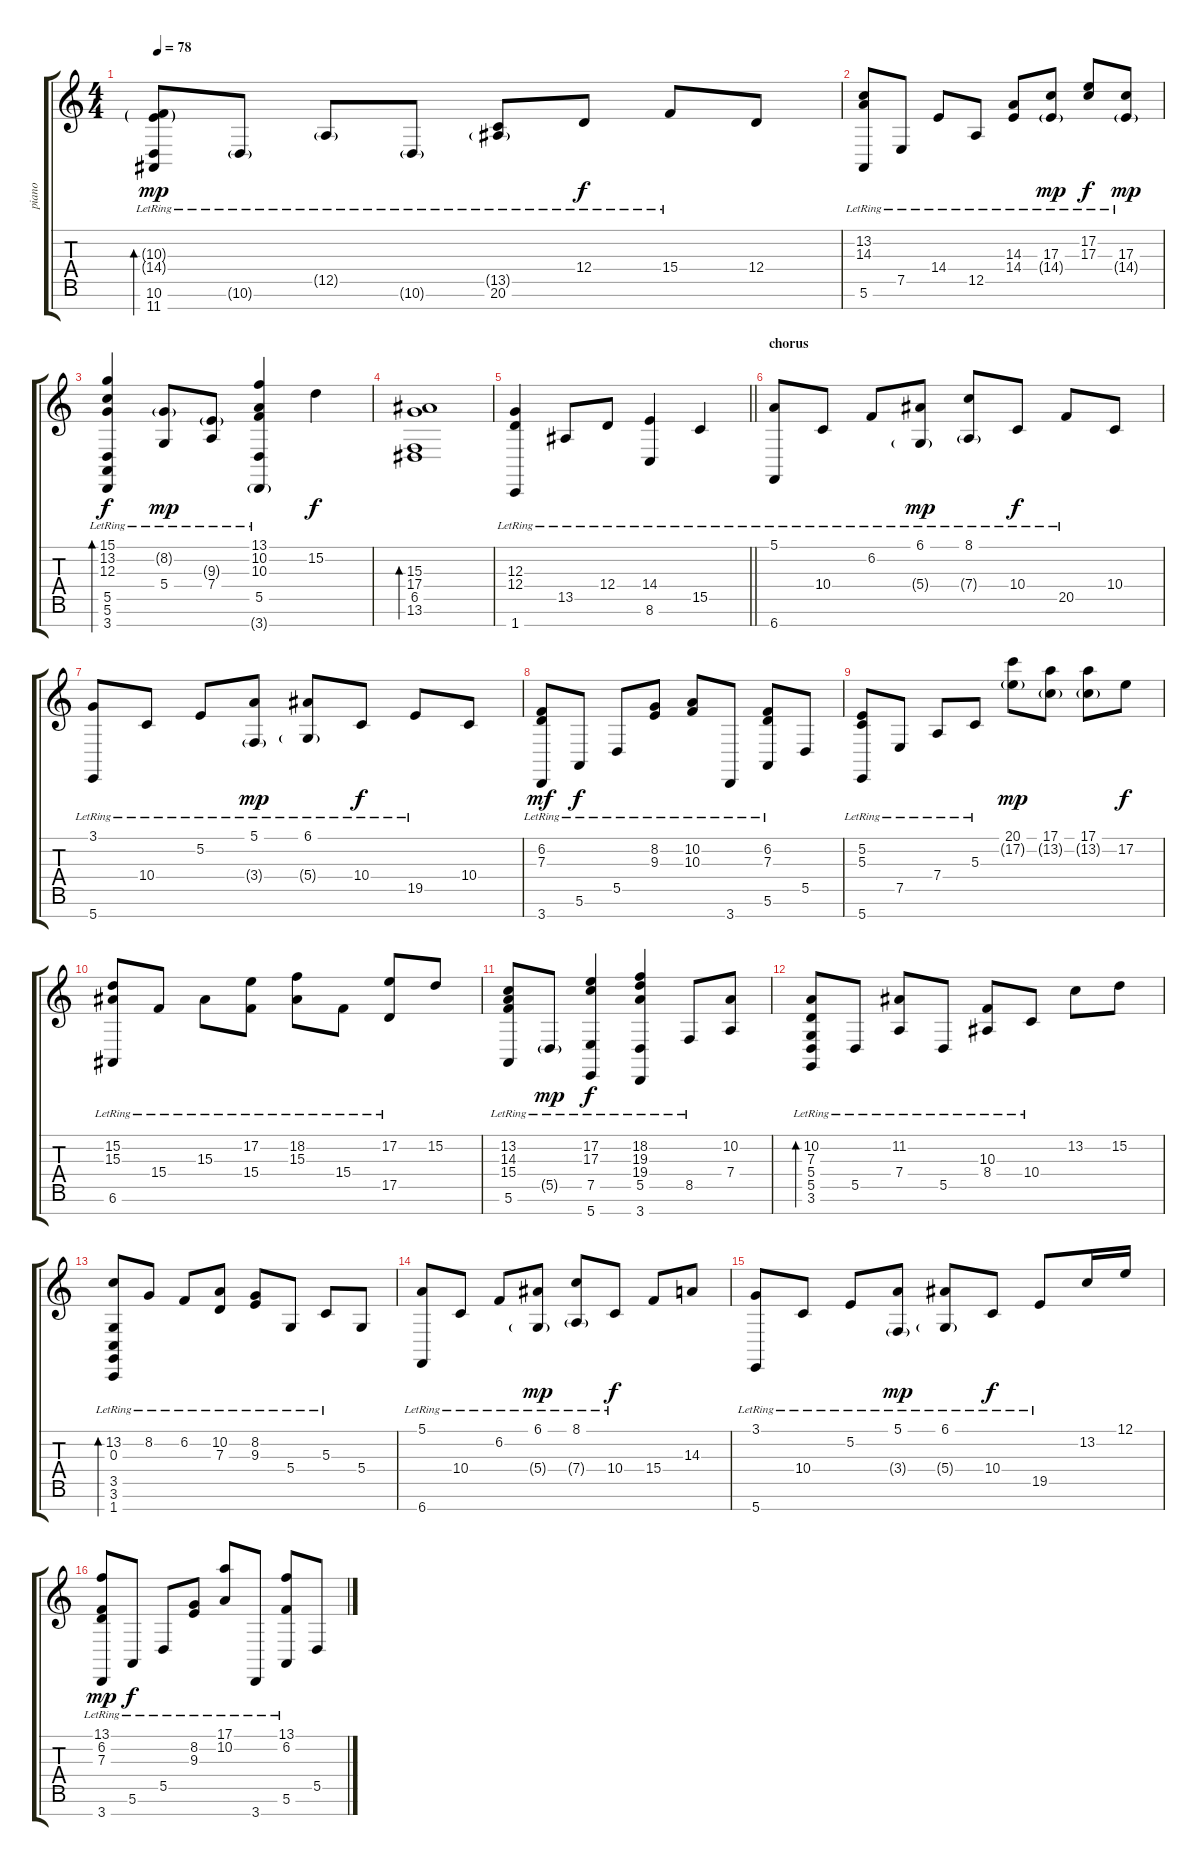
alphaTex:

\track ("piano" "piano") {instrument acousticgrandpiano}
\staff {score tabs}
\tuning (E4 B3 G3 D3 A2 E2 B1) {hide}
\ts (4 4)
\tempo 78
\clef g2
\ks c
(10.3{g lr} 14.4{g lr} 10.6{lr} 11.7{lr}).8{bd 240 dy mp} 10.6{g lr}.8 12.5{g lr}.8 10.6{g lr}.8 (13.5{g lr} 20.6{lr}).8 12.4{lr}.8{dy f} 15.4{lr}.8 12.4.8 |
(13.2{lr} 14.3{lr} 5.6{lr}).8 7.5{lr}.8 14.4{lr}.8 12.5{lr}.8 (14.3{lr} 14.4{lr}).8 (17.3{lr} 14.4{g lr}).8{dy mp} (17.2{lr} 17.3{lr}).8{dy f} (17.3{lr} 14.4{g lr}).8{dy mp} |
(15.1{lr} 13.2{lr} 12.3{lr} 5.5{lr} 5.6{lr} 3.7{lr}).4{bd 240 dy f} (8.2{g lr} 5.4{lr}).8{dy mp} (9.3{g lr} 7.4{lr}).8 (13.1{lr} 10.2{lr} 10.3{lr} 5.5{lr} 3.7{g lr}).4 15.2.4{dy f} |
(15.3 17.4 6.5 13.6).1{bd 240} |
\barLineRight lightlight
(12.3{lr} 12.4{lr} 1.7{lr}).4 13.5{lr}.8 12.4{lr}.8 (14.4{lr} 8.6{lr}).4 15.5{lr}.4 |
\section ("" "chorus")
(5.1{lr} 6.7{lr}).8 10.4{lr}.8 6.2{lr}.8 (6.1{lr} 5.4{g lr}).8{dy mp} (8.1{lr} 7.4{g lr}).8 10.4{lr}.8{dy f} 20.5{lr}.8 10.4.8 |
(3.1{lr} 5.7{lr}).8 10.4{lr}.8 5.2{lr}.8 (5.1{lr} 3.4{g lr}).8{dy mp} (6.1{lr} 5.4{g lr}).8 10.4{lr}.8{dy f} 19.5{lr}.8 10.4.8 |
(6.2{lr} 7.3{lr} 3.7{lr}).8{dy mf} 5.6{lr}.8{dy f} 5.5{lr}.8 (8.2{lr} 9.3{lr}).8 (10.2{lr} 10.3{lr}).8 3.7{lr}.8 (6.2{lr} 7.3{lr} 5.6{lr}).8 5.5.8 |
(5.2{lr} 5.3{lr} 5.7{lr}).8 7.5{lr}.8 7.4{lr}.8 5.3{lr}.8 (20.1 17.2{g}).8{dy mp} (17.1 13.2{g}).8 (17.1 13.2{g}).8 17.2.8{dy f} |
(15.2{lr} 15.3{lr} 6.6{lr}).8 15.4{lr}.8 15.3{lr}.8 (17.2 15.4{lr}).8 (18.2 15.3{lr}).8 15.4{lr}.8 (17.2 17.5{lr}).8 15.2.8 |
(13.2{lr} 14.3{lr} 15.4{lr} 5.6{lr}).8 5.5{g lr}.8{dy mp} (17.2{lr} 17.3{lr} 7.5{lr} 5.7{lr}).4{dy f} (18.2{lr} 19.3{lr} 19.4{lr} 5.5{lr} 3.7{lr}).4 8.5{lr}.8 (10.2 7.4).8 |
(10.2{lr} 7.3{lr} 5.4{lr} 5.5{lr} 3.6{lr}).8{bd 120} 5.5{lr}.8 (11.2{lr} 7.4{lr}).8 5.5{lr}.8 (10.3{lr} 8.4{lr}).8 10.4{lr}.8 13.2.8 15.2.8 |
(13.2 0.3{lr} 3.5{lr} 3.6{lr} 1.7{lr}).8{bd 120} 8.2{lr}.8 6.2{lr}.8 (10.2{lr} 7.3{lr}).8 (8.2{lr} 9.3{lr}).8 5.4{lr}.8 5.3{lr}.8 5.4.8 |
(5.1{lr} 6.7{lr}).8 10.4{lr}.8 6.2{lr}.8 (6.1{lr} 5.4{g lr}).8{dy mp} (8.1{lr} 7.4{g lr}).8 10.4{lr}.8{dy f} 15.4.8 14.3.8 |
(3.1{lr} 5.7{lr}).8 10.4{lr}.8 5.2{lr}.8 (5.1{lr} 3.4{g lr}).8{dy mp} (6.1{lr} 5.4{g lr}).8 10.4{lr}.8{dy f} 19.5{lr}.8 13.2.16 12.1.16 |
(13.1{lr} 6.2{lr} 7.3{lr} 3.7{lr}).8{dy mp} 5.6{lr}.8{dy f} 5.5{lr}.8 (8.2{lr} 9.3{lr}).8 (17.1{lr} 10.2{lr}).8 3.7{lr}.8 (13.1{lr} 6.2{lr} 5.6{lr}).8 5.5.8
